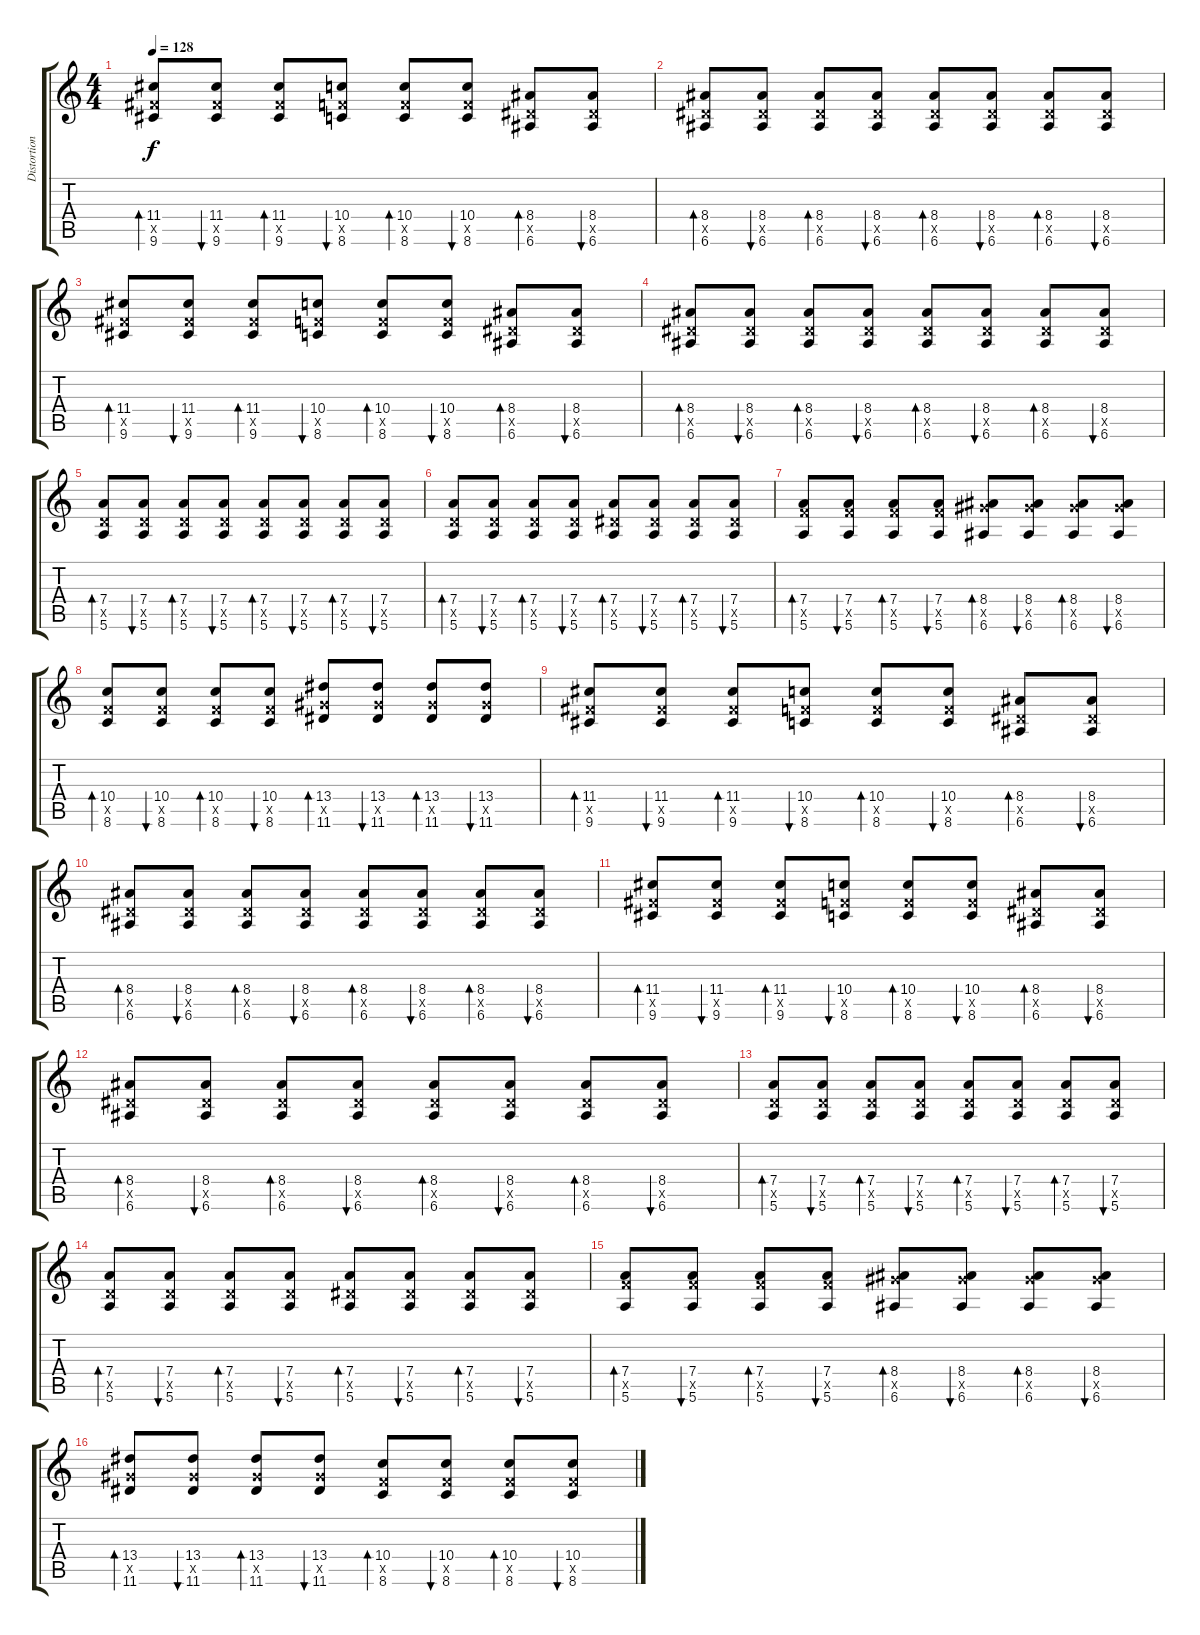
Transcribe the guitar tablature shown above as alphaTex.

\track ("Distortion Guitar 3" "Distortion") {instrument distortionguitar}
\staff {score tabs}
\tuning (E4 B3 G3 D3 A2 E2) {hide}
\ts (4 4)
\tempo 128
\clef g2
\ks c
(11.4 9.5{x} 9.6).8{bd 60 dy f} (11.4 9.5{x} 9.6).8{bu 60} (11.4 9.5{x} 9.6).8{bd 60} (10.4 8.5{x} 8.6).8{bu 60} (10.4 8.5{x} 8.6).8{bd 60} (10.4 8.5{x} 8.6).8{bu 60} (8.4 6.5{x} 6.6).8{bd 60} (8.4 6.5{x} 6.6).8{bu 60} |
(8.4 6.5{x} 6.6).8{bd 60} (8.4 6.5{x} 6.6).8{bu 60} (8.4 6.5{x} 6.6).8{bd 60} (8.4 6.5{x} 6.6).8{bu 60} (8.4 6.5{x} 6.6).8{bd 60} (8.4 6.5{x} 6.6).8{bu 60} (8.4 6.5{x} 6.6).8{bd 60} (8.4 6.5{x} 6.6).8{bu 60} |
(11.4 9.5{x} 9.6).8{bd 60} (11.4 9.5{x} 9.6).8{bu 60} (11.4 9.5{x} 9.6).8{bd 60} (10.4 8.5{x} 8.6).8{bu 60} (10.4 8.5{x} 8.6).8{bd 60} (10.4 8.5{x} 8.6).8{bu 60} (8.4 6.5{x} 6.6).8{bd 60} (8.4 6.5{x} 6.6).8{bu 60} |
(8.4 6.5{x} 6.6).8{bd 60} (8.4 6.5{x} 6.6).8{bu 60} (8.4 6.5{x} 6.6).8{bd 60} (8.4 6.5{x} 6.6).8{bu 60} (8.4 6.5{x} 6.6).8{bd 60} (8.4 6.5{x} 6.6).8{bu 60} (8.4 6.5{x} 6.6).8{bd 60} (8.4 6.5{x} 6.6).8{bu 60} |
(7.4 5.5{x} 5.6).8{bd 60} (7.4 5.5{x} 5.6).8{bu 60} (7.4 5.5{x} 5.6).8{bd 60} (7.4 5.5{x} 5.6).8{bu 60} (7.4 5.5{x} 5.6).8{bd 60} (7.4 5.5{x} 5.6).8{bu 60} (7.4 5.5{x} 5.6).8{bd 60} (7.4 5.5{x} 5.6).8{bu 60} |
(7.4 5.5{x} 5.6).8{bd 60} (7.4 5.5{x} 5.6).8{bu 60} (7.4 5.5{x} 5.6).8{bd 60} (7.4 5.5{x} 5.6).8{bu 60} (7.4 6.5{x} 5.6).8{bd 60} (7.4 6.5{x} 5.6).8{bu 60} (7.4 6.5{x} 5.6).8{bd 60} (7.4 6.5{x} 5.6).8{bu 60} |
(7.4 8.5{x} 5.6).8{bd 60} (7.4 8.5{x} 5.6).8{bu 60} (7.4 8.5{x} 5.6).8{bd 60} (7.4 8.5{x} 5.6).8{bu 60} (8.4 11.5{x} 6.6).8{bd 60} (8.4 11.5{x} 6.6).8{bu 60} (8.4 11.5{x} 6.6).8{bd 60} (8.4 11.5{x} 6.6).8{bu 60} |
(10.4 8.5{x} 8.6).8{bd 60} (10.4 8.5{x} 8.6).8{bu 60} (10.4 8.5{x} 8.6).8{bd 60} (10.4 8.5{x} 8.6).8{bu 60} (13.4 11.5{x} 11.6).8{bd 60} (13.4 11.5{x} 11.6).8{bu 60} (13.4 11.5{x} 11.6).8{bd 60} (13.4 11.5{x} 11.6).8{bu 60} |
(11.4 9.5{x} 9.6).8{bd 60} (11.4 9.5{x} 9.6).8{bu 60} (11.4 9.5{x} 9.6).8{bd 60} (10.4 8.5{x} 8.6).8{bu 60} (10.4 8.5{x} 8.6).8{bd 60} (10.4 8.5{x} 8.6).8{bu 60} (8.4 6.5{x} 6.6).8{bd 60} (8.4 6.5{x} 6.6).8{bu 60} |
(8.4 6.5{x} 6.6).8{bd 60} (8.4 6.5{x} 6.6).8{bu 60} (8.4 6.5{x} 6.6).8{bd 60} (8.4 6.5{x} 6.6).8{bu 60} (8.4 6.5{x} 6.6).8{bd 60} (8.4 6.5{x} 6.6).8{bu 60} (8.4 6.5{x} 6.6).8{bd 60} (8.4 6.5{x} 6.6).8{bu 60} |
(11.4 9.5{x} 9.6).8{bd 60} (11.4 9.5{x} 9.6).8{bu 60} (11.4 9.5{x} 9.6).8{bd 60} (10.4 8.5{x} 8.6).8{bu 60} (10.4 8.5{x} 8.6).8{bd 60} (10.4 8.5{x} 8.6).8{bu 60} (8.4 6.5{x} 6.6).8{bd 60} (8.4 6.5{x} 6.6).8{bu 60} |
(8.4 6.5{x} 6.6).8{bd 60} (8.4 6.5{x} 6.6).8{bu 60} (8.4 6.5{x} 6.6).8{bd 60} (8.4 6.5{x} 6.6).8{bu 60} (8.4 6.5{x} 6.6).8{bd 60} (8.4 6.5{x} 6.6).8{bu 60} (8.4 6.5{x} 6.6).8{bd 60} (8.4 6.5{x} 6.6).8{bu 60} |
(7.4 5.5{x} 5.6).8{bd 60} (7.4 5.5{x} 5.6).8{bu 60} (7.4 5.5{x} 5.6).8{bd 60} (7.4 5.5{x} 5.6).8{bu 60} (7.4 5.5{x} 5.6).8{bd 60} (7.4 5.5{x} 5.6).8{bu 60} (7.4 5.5{x} 5.6).8{bd 60} (7.4 5.5{x} 5.6).8{bu 60} |
(7.4 5.5{x} 5.6).8{bd 60} (7.4 5.5{x} 5.6).8{bu 60} (7.4 5.5{x} 5.6).8{bd 60} (7.4 5.5{x} 5.6).8{bu 60} (7.4 6.5{x} 5.6).8{bd 60} (7.4 6.5{x} 5.6).8{bu 60} (7.4 6.5{x} 5.6).8{bd 60} (7.4 6.5{x} 5.6).8{bu 60} |
(7.4 8.5{x} 5.6).8{bd 60} (7.4 8.5{x} 5.6).8{bu 60} (7.4 8.5{x} 5.6).8{bd 60} (7.4 8.5{x} 5.6).8{bu 60} (8.4 11.5{x} 6.6).8{bd 60} (8.4 11.5{x} 6.6).8{bu 60} (8.4 11.5{x} 6.6).8{bd 60} (8.4 11.5{x} 6.6).8{bu 60} |
(13.4 11.5{x} 11.6).8{bd 60} (13.4 11.5{x} 11.6).8{bu 60} (13.4 11.5{x} 11.6).8{bd 60} (13.4 11.5{x} 11.6).8{bu 60} (10.4 8.5{x} 8.6).8{bd 60} (10.4 8.5{x} 8.6).8{bu 60} (10.4 8.5{x} 8.6).8{bd 60} (10.4 8.5{x} 8.6).8{bu 60}
